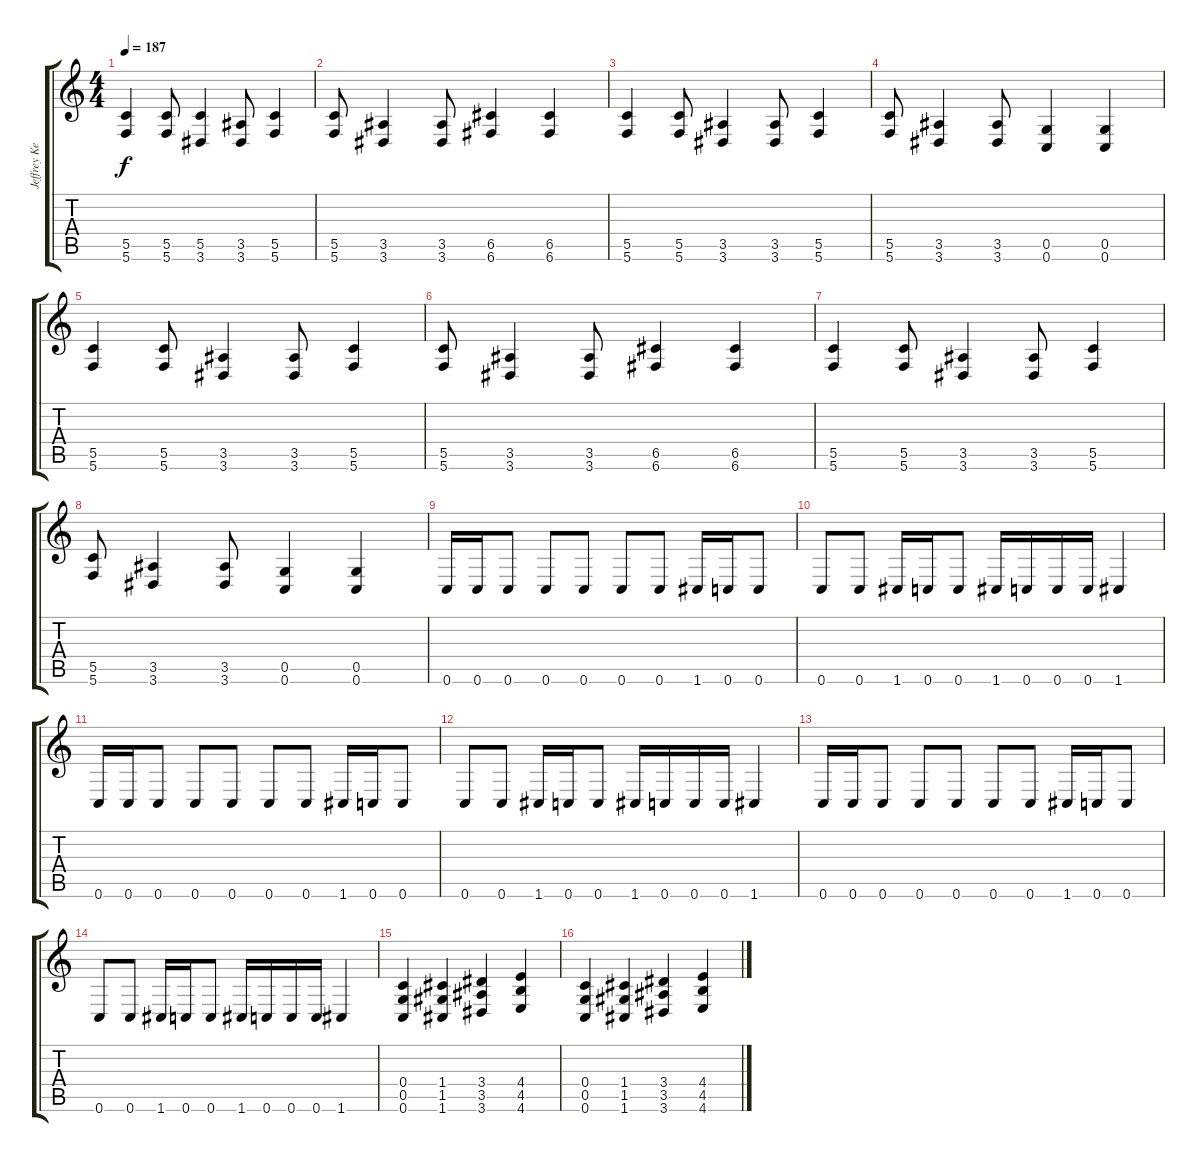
\track ("Jeffrey Kendrick - Guitar" "Jeffrey Ke") {instrument distortionguitar}
\staff {score tabs}
\tuning (D4 A3 F3 C3 G2 C2) {hide}
\ts (4 4)
\tempo 187
\clef g2
\ks c
(5.5 5.6).4{dy f} (5.5 5.6).8 (5.5 3.6).4 (3.5 3.6).8 (5.5 5.6).4 |
(5.5 5.6).8 (3.5 3.6).4 (3.5 3.6).8 (6.5 6.6).4 (6.5 6.6).4 |
(5.5 5.6).4 (5.5 5.6).8 (3.5 3.6).4 (3.5 3.6).8 (5.5 5.6).4 |
(5.5 5.6).8 (3.5 3.6).4 (3.5 3.6).8 (0.5 0.6).4 (0.5 0.6).4 |
(5.5 5.6).4 (5.5 5.6).8 (3.5 3.6).4 (3.5 3.6).8 (5.5 5.6).4 |
(5.5 5.6).8 (3.5 3.6).4 (3.5 3.6).8 (6.5 6.6).4 (6.5 6.6).4 |
(5.5 5.6).4 (5.5 5.6).8 (3.5 3.6).4 (3.5 3.6).8 (5.5 5.6).4 |
(5.5 5.6).8 (3.5 3.6).4 (3.5 3.6).8 (0.5 0.6).4 (0.5 0.6).4 |
0.6.16 0.6.16 0.6.8 0.6.8 0.6.8 0.6.8 0.6.8 1.6.16 0.6.16 0.6.8 |
0.6.8 0.6.8 1.6.16 0.6.16 0.6.8 1.6.16 0.6.16 0.6.16 0.6.16 1.6.4 |
0.6.16 0.6.16 0.6.8 0.6.8 0.6.8 0.6.8 0.6.8 1.6.16 0.6.16 0.6.8 |
0.6.8 0.6.8 1.6.16 0.6.16 0.6.8 1.6.16 0.6.16 0.6.16 0.6.16 1.6.4 |
0.6.16 0.6.16 0.6.8 0.6.8 0.6.8 0.6.8 0.6.8 1.6.16 0.6.16 0.6.8 |
0.6.8 0.6.8 1.6.16 0.6.16 0.6.8 1.6.16 0.6.16 0.6.16 0.6.16 1.6.4 |
(0.4 0.5 0.6).4 (1.4 1.5 1.6).4 (3.4 3.5 3.6).4 (4.4 4.5 4.6).4 |
(0.4 0.5 0.6).4 (1.4 1.5 1.6).4 (3.4 3.5 3.6).4 (4.4 4.5 4.6).4
